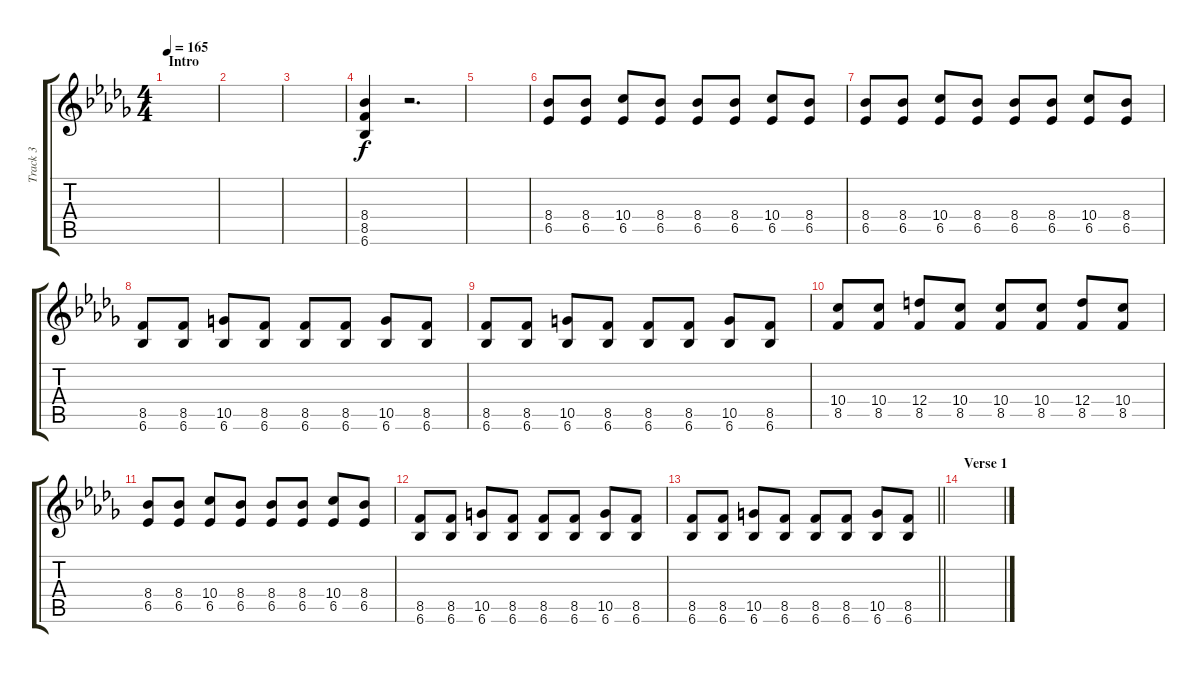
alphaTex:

\track ("Track 3" "Track 3") {instrument overdrivenguitar}
\staff {score tabs}
\tuning (E4 B3 G3 D3 A2 E2) {hide}
\ts (4 4)
\section ("" "Intro")
\tempo 165
\clef g2
\ks bbminor
|
|
|
(8.4 8.5 6.6).4 r.2{d} |
|
(8.4 6.5).8 (8.4 6.5).8 (10.4 6.5).8 (8.4 6.5).8 (8.4 6.5).8 (8.4 6.5).8 (10.4 6.5).8 (8.4 6.5).8 |
(8.4 6.5).8 (8.4 6.5).8 (10.4 6.5).8 (8.4 6.5).8 (8.4 6.5).8 (8.4 6.5).8 (10.4 6.5).8 (8.4 6.5).8 |
(8.5 6.6).8 (8.5 6.6).8 (10.5 6.6).8 (8.5 6.6).8 (8.5 6.6).8 (8.5 6.6).8 (10.5 6.6).8 (8.5 6.6).8 |
(8.5 6.6).8 (8.5 6.6).8 (10.5 6.6).8 (8.5 6.6).8 (8.5 6.6).8 (8.5 6.6).8 (10.5 6.6).8 (8.5 6.6).8 |
(10.4 8.5).8 (10.4 8.5).8 (12.4 8.5).8 (10.4 8.5).8 (10.4 8.5).8 (10.4 8.5).8 (12.4 8.5).8 (10.4 8.5).8 |
(8.4 6.5).8 (8.4 6.5).8 (10.4 6.5).8 (8.4 6.5).8 (8.4 6.5).8 (8.4 6.5).8 (10.4 6.5).8 (8.4 6.5).8 |
(8.5 6.6).8 (8.5 6.6).8 (10.5 6.6).8 (8.5 6.6).8 (8.5 6.6).8 (8.5 6.6).8 (10.5 6.6).8 (8.5 6.6).8 |
\barLineRight lightlight
(8.5 6.6).8 (8.5 6.6).8 (10.5 6.6).8 (8.5 6.6).8 (8.5 6.6).8 (8.5 6.6).8 (10.5 6.6).8 (8.5 6.6).8 |
\section ("" "Verse 1")
